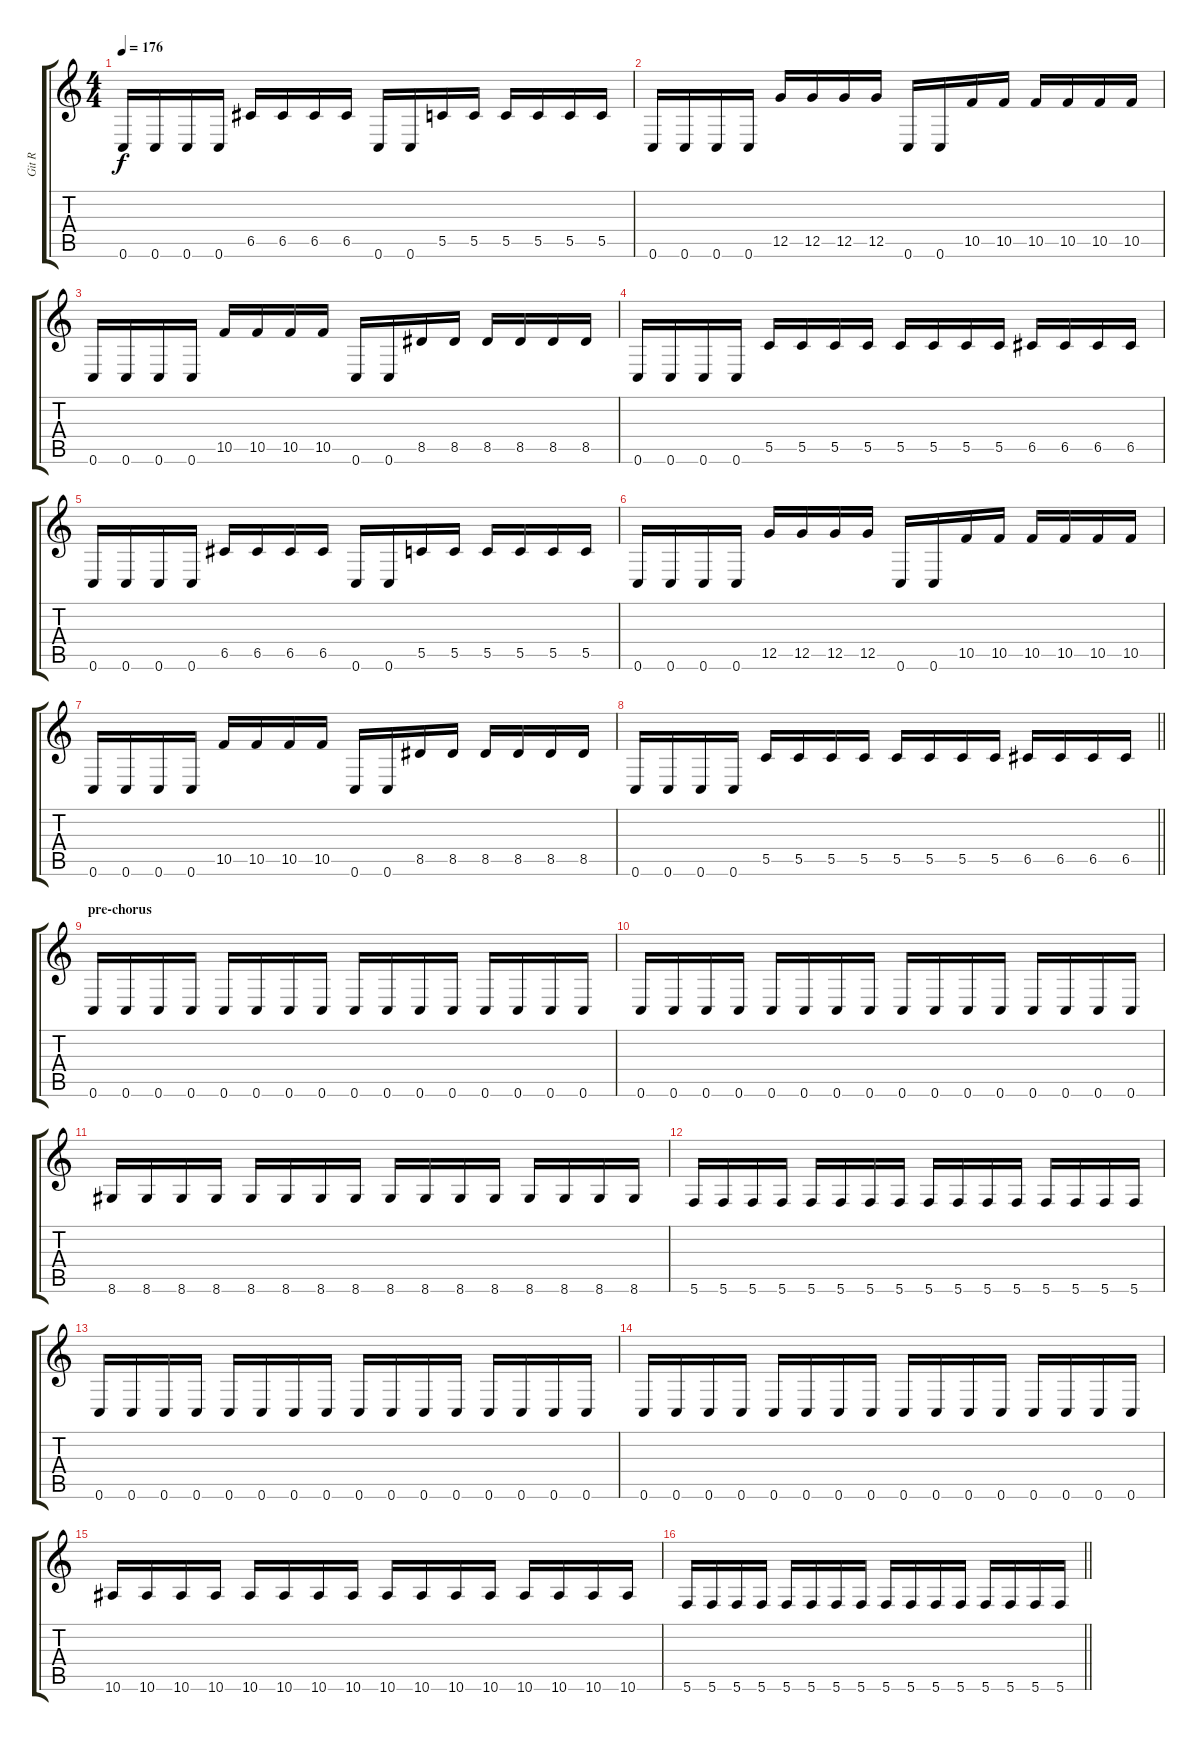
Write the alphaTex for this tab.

\track ("Git R" "Git R") {instrument distortionguitar}
\staff {score tabs}
\tuning (D4 A3 F3 C3 G2 C2) {hide}
\ts (4 4)
\tempo 176
\clef g2
\ks c
0.6.16{dy f} 0.6.16 0.6.16 0.6.16 6.5.16 6.5.16 6.5.16 6.5.16 0.6.16 0.6.16 5.5.16 5.5.16 5.5.16 5.5.16 5.5.16 5.5.16 |
0.6.16 0.6.16 0.6.16 0.6.16 12.5.16 12.5.16 12.5.16 12.5.16 0.6.16 0.6.16 10.5.16 10.5.16 10.5.16 10.5.16 10.5.16 10.5.16 |
0.6.16 0.6.16 0.6.16 0.6.16 10.5.16 10.5.16 10.5.16 10.5.16 0.6.16 0.6.16 8.5.16 8.5.16 8.5.16 8.5.16 8.5.16 8.5.16 |
0.6.16 0.6.16 0.6.16 0.6.16 5.5.16 5.5.16 5.5.16 5.5.16 5.5.16 5.5.16 5.5.16 5.5.16 6.5.16 6.5.16 6.5.16 6.5.16 |
0.6.16 0.6.16 0.6.16 0.6.16 6.5.16 6.5.16 6.5.16 6.5.16 0.6.16 0.6.16 5.5.16 5.5.16 5.5.16 5.5.16 5.5.16 5.5.16 |
0.6.16 0.6.16 0.6.16 0.6.16 12.5.16 12.5.16 12.5.16 12.5.16 0.6.16 0.6.16 10.5.16 10.5.16 10.5.16 10.5.16 10.5.16 10.5.16 |
0.6.16 0.6.16 0.6.16 0.6.16 10.5.16 10.5.16 10.5.16 10.5.16 0.6.16 0.6.16 8.5.16 8.5.16 8.5.16 8.5.16 8.5.16 8.5.16 |
\barLineRight lightlight
0.6.16 0.6.16 0.6.16 0.6.16 5.5.16 5.5.16 5.5.16 5.5.16 5.5.16 5.5.16 5.5.16 5.5.16 6.5.16 6.5.16 6.5.16 6.5.16 |
\section ("" "pre-chorus")
0.6.16 0.6.16 0.6.16 0.6.16 0.6.16 0.6.16 0.6.16 0.6.16 0.6.16 0.6.16 0.6.16 0.6.16 0.6.16 0.6.16 0.6.16 0.6.16 |
0.6.16 0.6.16 0.6.16 0.6.16 0.6.16 0.6.16 0.6.16 0.6.16 0.6.16 0.6.16 0.6.16 0.6.16 0.6.16 0.6.16 0.6.16 0.6.16 |
8.6.16 8.6.16 8.6.16 8.6.16 8.6.16 8.6.16 8.6.16 8.6.16 8.6.16 8.6.16 8.6.16 8.6.16 8.6.16 8.6.16 8.6.16 8.6.16 |
5.6.16 5.6.16 5.6.16 5.6.16 5.6.16 5.6.16 5.6.16 5.6.16 5.6.16 5.6.16 5.6.16 5.6.16 5.6.16 5.6.16 5.6.16 5.6.16 |
0.6.16 0.6.16 0.6.16 0.6.16 0.6.16 0.6.16 0.6.16 0.6.16 0.6.16 0.6.16 0.6.16 0.6.16 0.6.16 0.6.16 0.6.16 0.6.16 |
0.6.16 0.6.16 0.6.16 0.6.16 0.6.16 0.6.16 0.6.16 0.6.16 0.6.16 0.6.16 0.6.16 0.6.16 0.6.16 0.6.16 0.6.16 0.6.16 |
10.6.16 10.6.16 10.6.16 10.6.16 10.6.16 10.6.16 10.6.16 10.6.16 10.6.16 10.6.16 10.6.16 10.6.16 10.6.16 10.6.16 10.6.16 10.6.16 |
\barLineRight lightlight
5.6.16 5.6.16 5.6.16 5.6.16 5.6.16 5.6.16 5.6.16 5.6.16 5.6.16 5.6.16 5.6.16 5.6.16 5.6.16 5.6.16 5.6.16 5.6.16
